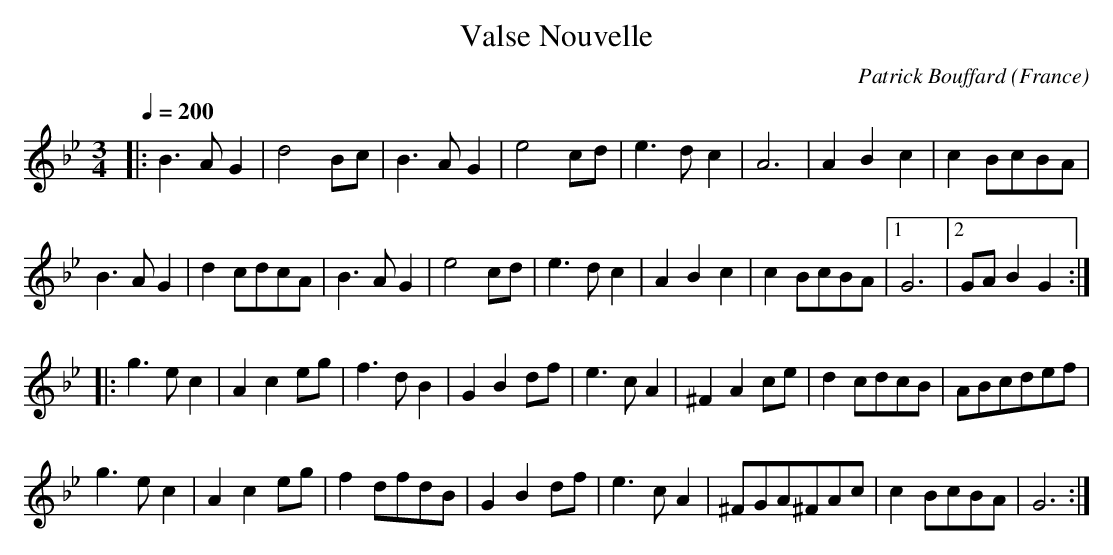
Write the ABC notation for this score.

X:1
T:Valse Nouvelle
C:Patrick Bouffard
L:1/4
M:3/4
O:France
Q:200
K:G minor
|:B>AG|d2B/c/|B>AG|e2c/d/|e>dc|A3|ABc|cB/c/B/A/|
B>AG|dc/d/c/A/|B>AG|e2c/d/|e>dc|ABc|cB/c/B/A/|1G3|2G/A/BG::
g>ec|Ace/g/|f>dB|GBd/f/|e>cA|^FAc/e/|dc/d/c/B/|A/B/c/d/e/f/|
g>ec|Ace/g/|fd/f/d/B/|GBd/f/|e>cA|^F/G/A/^F/A/c/|cB/c/B/A/|G3:|
